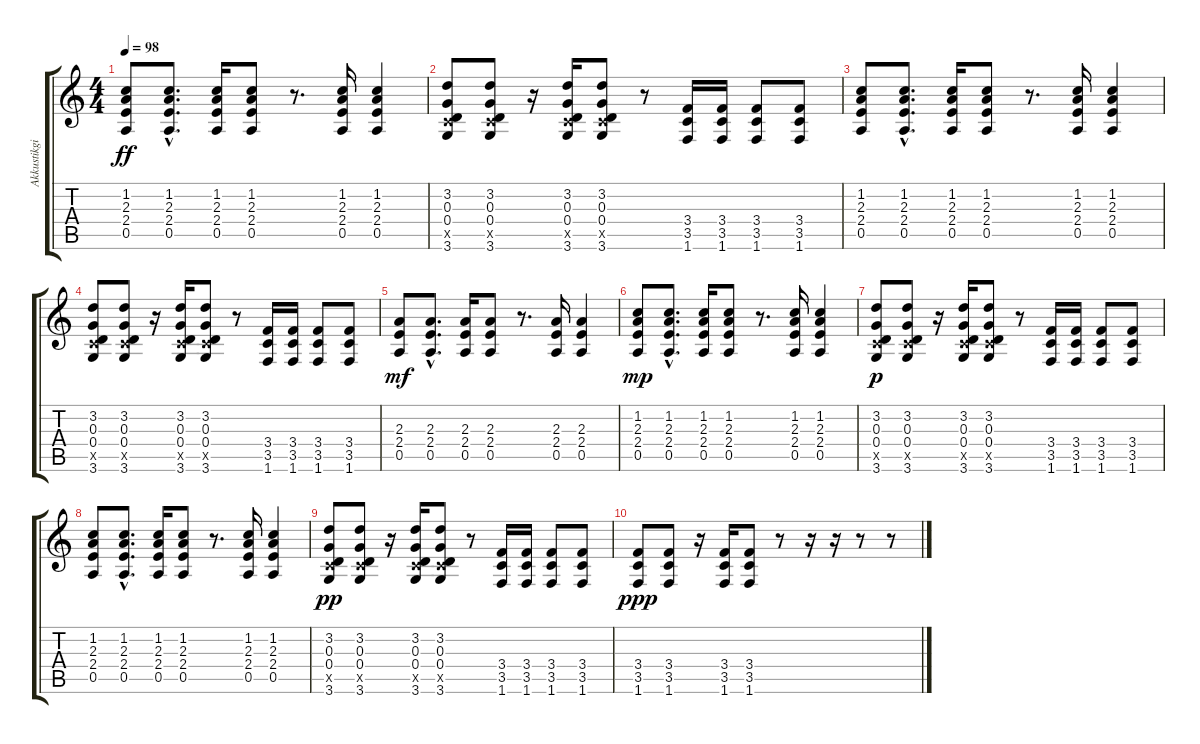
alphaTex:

\track ("Akkustikgitarre" "Akkustikgi") {instrument acousticguitarsteel}
\staff {score tabs}
\tuning (E4 B3 G3 D3 A2 E2) {hide}
\ts (4 4)
\tempo 98
\clef g2
\ks c
(1.2 2.3 2.4 0.5).8{dy ff} (1.2{hac} 2.3{hac} 2.4{hac} 0.5{hac}).8{d} (1.2 2.3 2.4 0.5).16 (1.2 2.3 2.4 0.5).8 r.8{d} (1.2 2.3 2.4 0.5).16 (1.2 2.3 2.4 0.5).4 |
(3.2 0.3 0.4 3.5{x} 3.6).8 (3.2 0.3 0.4 3.5{x} 3.6).8 r.16 (3.2 0.3 0.4 3.5{x} 3.6).16 (3.2 0.3 0.4 3.5{x} 3.6).8 r.8 (3.4 3.5 1.6).16 (3.4 3.5 1.6).16 (3.4 3.5 1.6).8 (3.4 3.5 1.6).8 |
(1.2 2.3 2.4 0.5).8 (1.2{hac} 2.3{hac} 2.4{hac} 0.5{hac}).8{d} (1.2 2.3 2.4 0.5).16 (1.2 2.3 2.4 0.5).8 r.8{d} (1.2 2.3 2.4 0.5).16 (1.2 2.3 2.4 0.5).4 |
(3.2 0.3 0.4 3.5{x} 3.6).8 (3.2 0.3 0.4 3.5{x} 3.6).8 r.16 (3.2 0.3 0.4 3.5{x} 3.6).16 (3.2 0.3 0.4 3.5{x} 3.6).8 r.8 (3.4 3.5 1.6).16 (3.4 3.5 1.6).16 (3.4 3.5 1.6).8 (3.4 3.5 1.6).8 |
(2.3 2.4 0.5).8{dy mf} (2.3{hac} 2.4{hac} 0.5{hac}).8{d} (2.3 2.4 0.5).16 (2.3 2.4 0.5).8 r.8{d} (2.3 2.4 0.5).16 (2.3 2.4 0.5).4 |
(1.2 2.3 2.4 0.5).8{dy mp} (1.2{hac} 2.3{hac} 2.4{hac} 0.5{hac}).8{d} (1.2 2.3 2.4 0.5).16 (1.2 2.3 2.4 0.5).8 r.8{d} (1.2 2.3 2.4 0.5).16 (1.2 2.3 2.4 0.5).4 |
(3.2 0.3 0.4 3.5{x} 3.6).8{dy p} (3.2 0.3 0.4 3.5{x} 3.6).8 r.16 (3.2 0.3 0.4 3.5{x} 3.6).16 (3.2 0.3 0.4 3.5{x} 3.6).8 r.8 (3.4 3.5 1.6).16 (3.4 3.5 1.6).16 (3.4 3.5 1.6).8 (3.4 3.5 1.6).8 |
(1.2 2.3 2.4 0.5).8 (1.2{hac} 2.3{hac} 2.4{hac} 0.5{hac}).8{d} (1.2 2.3 2.4 0.5).16 (1.2 2.3 2.4 0.5).8 r.8{d} (1.2 2.3 2.4 0.5).16 (1.2 2.3 2.4 0.5).4 |
(3.2 0.3 0.4 3.5{x} 3.6).8{dy pp} (3.2 0.3 0.4 3.5{x} 3.6).8 r.16 (3.2 0.3 0.4 3.5{x} 3.6).16 (3.2 0.3 0.4 3.5{x} 3.6).8 r.8 (3.4 3.5 1.6).16 (3.4 3.5 1.6).16 (3.4 3.5 1.6).8 (3.4 3.5 1.6).8 |
(3.4 3.5 1.6).8{dy ppp} (3.4 3.5 1.6).8 r.16 (3.4 3.5 1.6).16 (3.4 3.5 1.6).8 r.8 r.16 r.16 r.8 r.8
